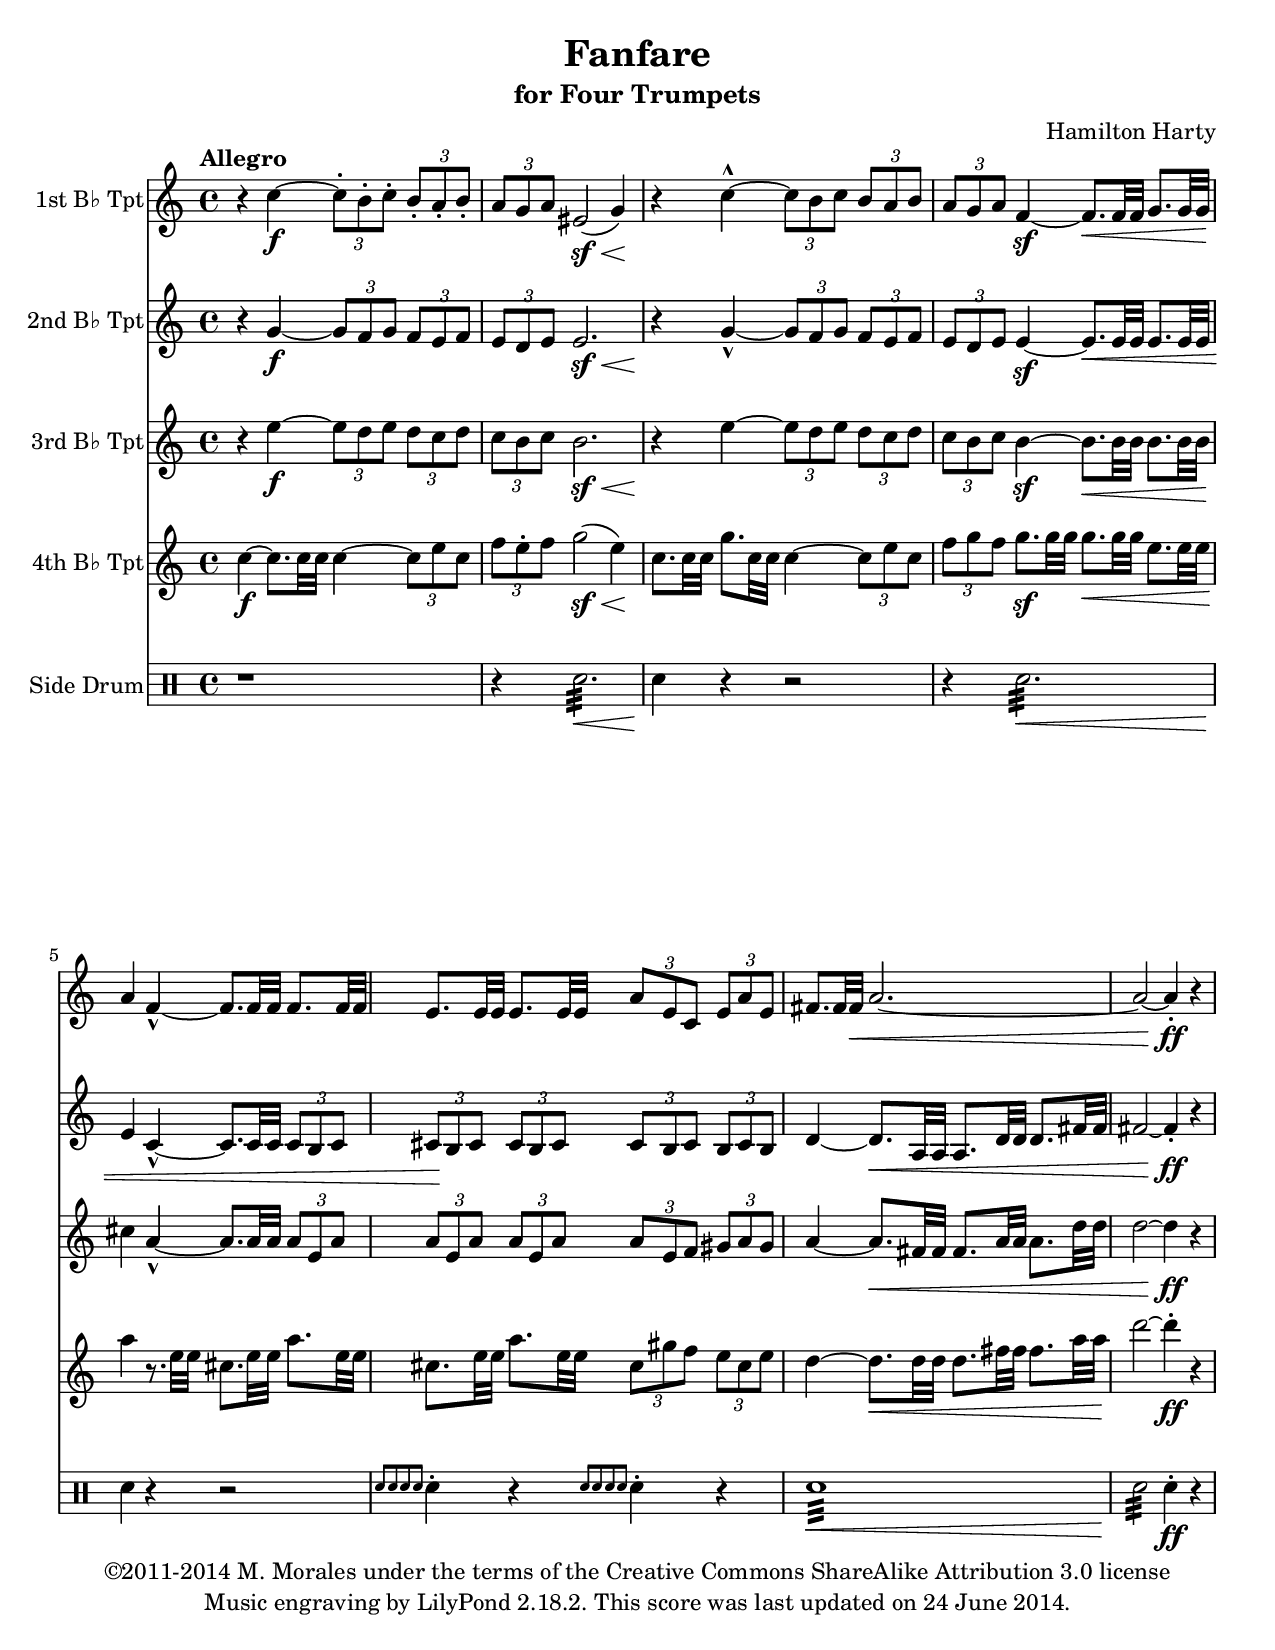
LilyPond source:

% This version is based on a I made version from May 2011.
% This version was created on 23 Feb 2014 at 23:12 PST.
%----------------------------------------------------------------------------
% Contact me at lagetisto at gmx dot com.
%
% This file is based on a public domain score available from IMSLP
% and based on a LilyPond file I previously worked on and it
% is released under the Creative Commons Attribution ShareAlike
% 3.0 License.
%
% The original version of this file is availble on GitHub at
%	https://github.com/mikemoral/open-scores/tree/master/HartyFanfare
%
% The original version was published in 1921 by Goodwin & Tabb of London
% and can be found on IMSLP at
%	http://imslp.org/wiki/Fanfare_(Harty,_Hamilton)
%
%
% Last updated 24 Jun 2014 23:13 PST

\version "2.18.2"

% Parts for fanfare.ly
% Updated 24 June 2014 23:38 PST

global = {
  \key c \major
  \time 4/4
  \tempo "Allegro"
}

trumpetBbI = \relative c'' {
  \global
  \transposition bes
  % Music follows here.
    r4 c4-\f ~ \times 2/3 { c8-. b-. c-. } \times 2/3 { b-. a-. b-. }
    \times 2/3 { a g a } eis2-\sf( \< g4) \!
    r4 c4-^ ~ \times 2/3 { c8 b c } \times 2/3 { b a b }
    \times 2/3 { a g a } f4-\sf ~ f8.[\< f32 f] g8.[ g32 g]
    a4 \! f4-^ ~ f8.[ f32 f] f8.[ f32 f]
    e8.[ e32 e] e8.[ e32 e] \times 2/3 { a8 e c } \times 2/3 { e a e }
    fis8.[ fis32 fis]\< a2.~
    a2 ~ a4-.-\ff \! r4
  
}

trumpetBbII = \relative c'' {
  \global
  \transposition bes
  % Music follows here.
  r4 g4-\f ~ \times 2/3 { g8 f g } \times 2/3 { f e f }
  \times 2/3 { e d e } e2.-\sf \<
  r4 \! g4-^ ~ \times 2/3 { g8 f g } \times 2/3 { f e f }
  \times 2/3 { e d e } e4-\sf ~ e8.[\< e32 e] e8.[ e32 e]
  e4 c4-^ ~ c8.[ c32 c32] \times 2/3 { c8[ b c] }
  \times 2/3 { cis8 \! b cis } \times 2/3 { cis8 b cis } \times 2/3 { cis8 b cis } \times 2/3 { b cis b }
  d4 ~ d8.[ \< a32 a] a8.[ d32 d] d8.[ fis32 fis]
  fis2 ~ fis4-\ff-. \! r4
  
}

trumpetBbIII = \relative c'' {
  \global
  \transposition bes
  % Music follows here.
  r4 e4-\f ~ \times 2/3 { e8 d e } \times 2/3 { d c d }
  \times 2/3 { c b c } b2.-\sf \<
  r4 \! e4 ~  \times 2/3 { e8 d e } \times 2/3 { d c d }
  \times 2/3 { c b c } b4-\sf ~ b8.[ \< b32 b] b8.[ b32 b]
  cis4 \! a4-^ ~ a8.[ a32 a] \times 2/3 { a8 e a }
  \times 2/3 { a8 e a } \times 2/3 { a8 e a } \times 2/3 { a8 e f } \times 2/3 { gis a gis }
  a4 ~ a8.[ \< fis32 fis] fis8.[ a32 a] a8.[ d32 d]
  d2 ~ d4-\ff \! r4
  
}

trumpetBbIV = \relative c'' {
  \global
  \transposition bes
  % Music follows here.
  c4-\f ~ c8.[ c32 c] c4 ~ \times 2/3 { c8 e c }
  \times 2/3 { f8 e-. f } g2-\sf( \< e4) \!
  c8.[ c32 c] g'8.[ c,32 c] c4 ~ \times 2/3 { c8 e c }
  \times 2/3 { f8 g f } g8.-\sf[ g32 g] g8.[\< g32 g] e8.[ e32 e]\!
  a4 r8. e32 e cis8.[ e32 e] a8.[ e32 e]
  cis8.[ e32 e] a8.[ e32 e] \times 2/3 { cis8 gis' f } \times 2/3 { e8 cis e }
  d4 ~ d8.[ \< d32 d] d8.[ fis32 fis] fis8.[ a32 a] d2 \! ~ d4-.-\ff r4

}

drum = \drummode {
  \global
  r1
  r4 snare2.:32 \< 
  snare4\! r4 r2
  r4 snare2.:32 \< 
  snare4\! r4 r2
  \grace { snare8[ snare snare snare] } snare4-. r4 \grace { snare8[ snare snare snare] } snare4-. r4
  snare1:32 \<
  snare2:32 \! snare4-.-\ff r4
}


\header {
  title = "Fanfare"
  subtitle = "for Four Trumpets"
  composer = "Hamilton Harty"
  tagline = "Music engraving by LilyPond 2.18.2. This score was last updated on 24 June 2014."
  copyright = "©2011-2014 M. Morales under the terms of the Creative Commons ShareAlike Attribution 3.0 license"
}

trumpetBbIPart = \new Staff \with {
  instrumentName = "1st B♭ Tpt"
  midiInstrument = "trumpet"
} \trumpetBbI

trumpetBbIIPart = \new Staff \with {
  instrumentName = "2nd B♭ Tpt"
  midiInstrument = "trumpet"
} \trumpetBbII

trumpetBbIIIPart = \new Staff \with {
  instrumentName = "3rd B♭ Tpt"
  midiInstrument = "trumpet"
} \trumpetBbIII

trumpetBbIVPart = \new Staff \with {
  instrumentName = "4th B♭ Tpt"
  midiInstrument = "trumpet"
} \trumpetBbIV

drumsPart = \new DrumStaff \with {
  \consists "Instrument_name_engraver"
  instrumentName = "Side Drum"
} \drum

\paper {
  #(set-paper-size "letter")
  %page-count = 1
  between-system-padding=0
  ragged-last-bottom = ##f
}

\score {
  <<
    \trumpetBbIPart
    \trumpetBbIIPart
    \trumpetBbIIIPart
    \trumpetBbIVPart
    \drumsPart
  >>
  \layout { }
  \midi {
    \context {
      \Score
      tempoWholesPerMinute = #(ly:make-moment 100 4)
    }
  }
}
